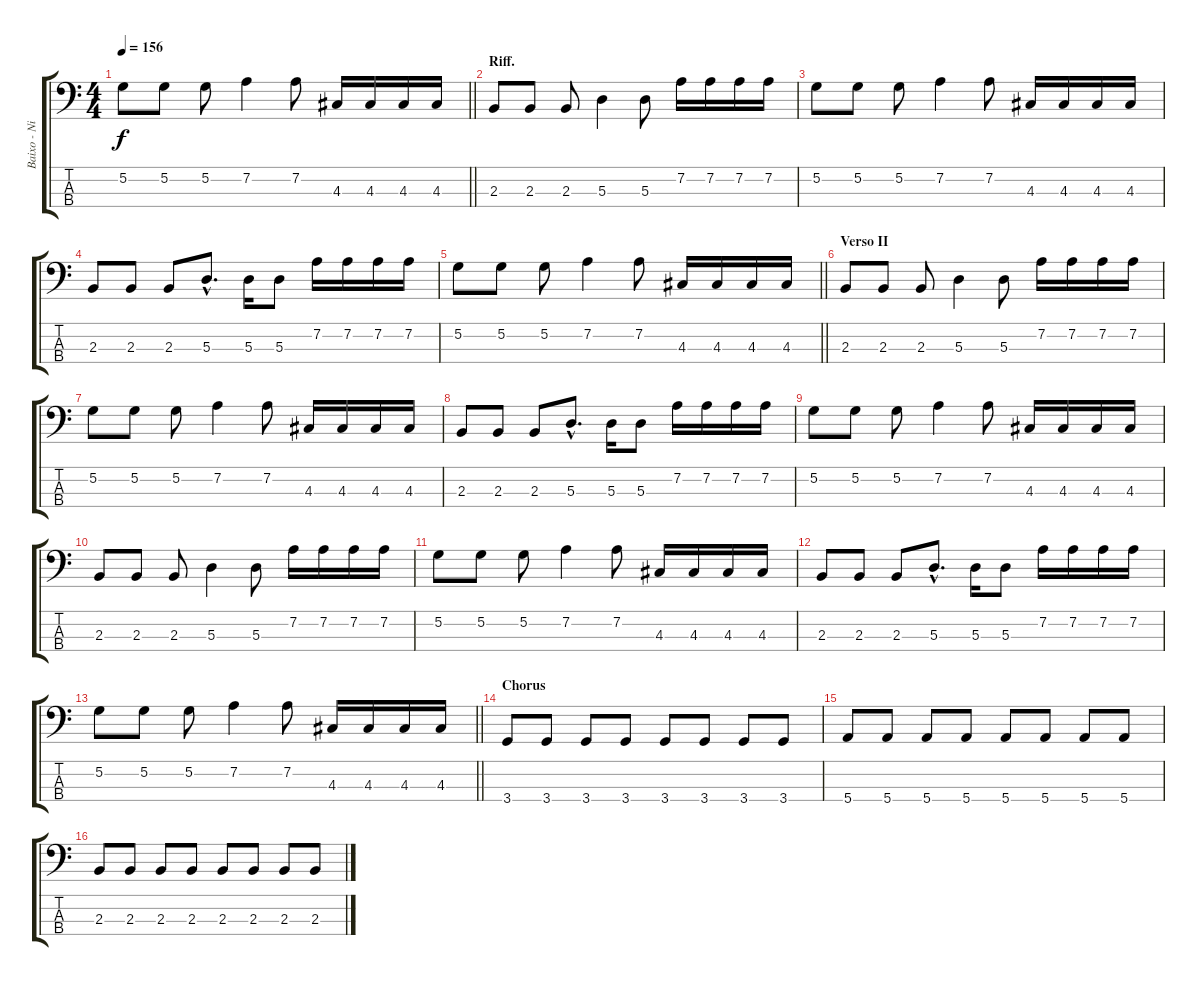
\track ("Baixo - Nikola" "Baixo - Ni") {instrument electricbasspick}
\staff {score tabs}
\tuning (G2 D2 A1 E1) {hide}
\ts (4 4)
\tempo 156
\clef f4
\barLineRight lightlight
\ks c
5.2.8{dy f} 5.2.8 5.2.8 7.2.4 7.2.8 4.3.16 4.3.16 4.3.16 4.3.16 |
\section ("" "Riff.")
2.3.8 2.3.8 2.3.8 5.3.4 5.3.8 7.2.16 7.2.16 7.2.16 7.2.16 |
5.2.8 5.2.8 5.2.8 7.2.4 7.2.8 4.3.16 4.3.16 4.3.16 4.3.16 |
2.3.8 2.3.8 2.3.8 5.3{hac}.8{d} 5.3.16 5.3.8 7.2.16 7.2.16 7.2.16 7.2.16 |
\barLineRight lightlight
5.2.8 5.2.8 5.2.8 7.2.4 7.2.8 4.3.16 4.3.16 4.3.16 4.3.16 |
\section ("" "Verso II")
2.3.8 2.3.8 2.3.8 5.3.4 5.3.8 7.2.16 7.2.16 7.2.16 7.2.16 |
5.2.8 5.2.8 5.2.8 7.2.4 7.2.8 4.3.16 4.3.16 4.3.16 4.3.16 |
2.3.8 2.3.8 2.3.8 5.3{hac}.8{d} 5.3.16 5.3.8 7.2.16 7.2.16 7.2.16 7.2.16 |
5.2.8 5.2.8 5.2.8 7.2.4 7.2.8 4.3.16 4.3.16 4.3.16 4.3.16 |
2.3.8 2.3.8 2.3.8 5.3.4 5.3.8 7.2.16 7.2.16 7.2.16 7.2.16 |
5.2.8 5.2.8 5.2.8 7.2.4 7.2.8 4.3.16 4.3.16 4.3.16 4.3.16 |
2.3.8 2.3.8 2.3.8 5.3{hac}.8{d} 5.3.16 5.3.8 7.2.16 7.2.16 7.2.16 7.2.16 |
\barLineRight lightlight
5.2.8 5.2.8 5.2.8 7.2.4 7.2.8 4.3.16 4.3.16 4.3.16 4.3.16 |
\section ("" "Chorus")
3.4.8 3.4.8 3.4.8 3.4.8 3.4.8 3.4.8 3.4.8 3.4.8 |
5.4.8 5.4.8 5.4.8 5.4.8 5.4.8 5.4.8 5.4.8 5.4.8 |
2.3.8 2.3.8 2.3.8 2.3.8 2.3.8 2.3.8 2.3.8 2.3.8
